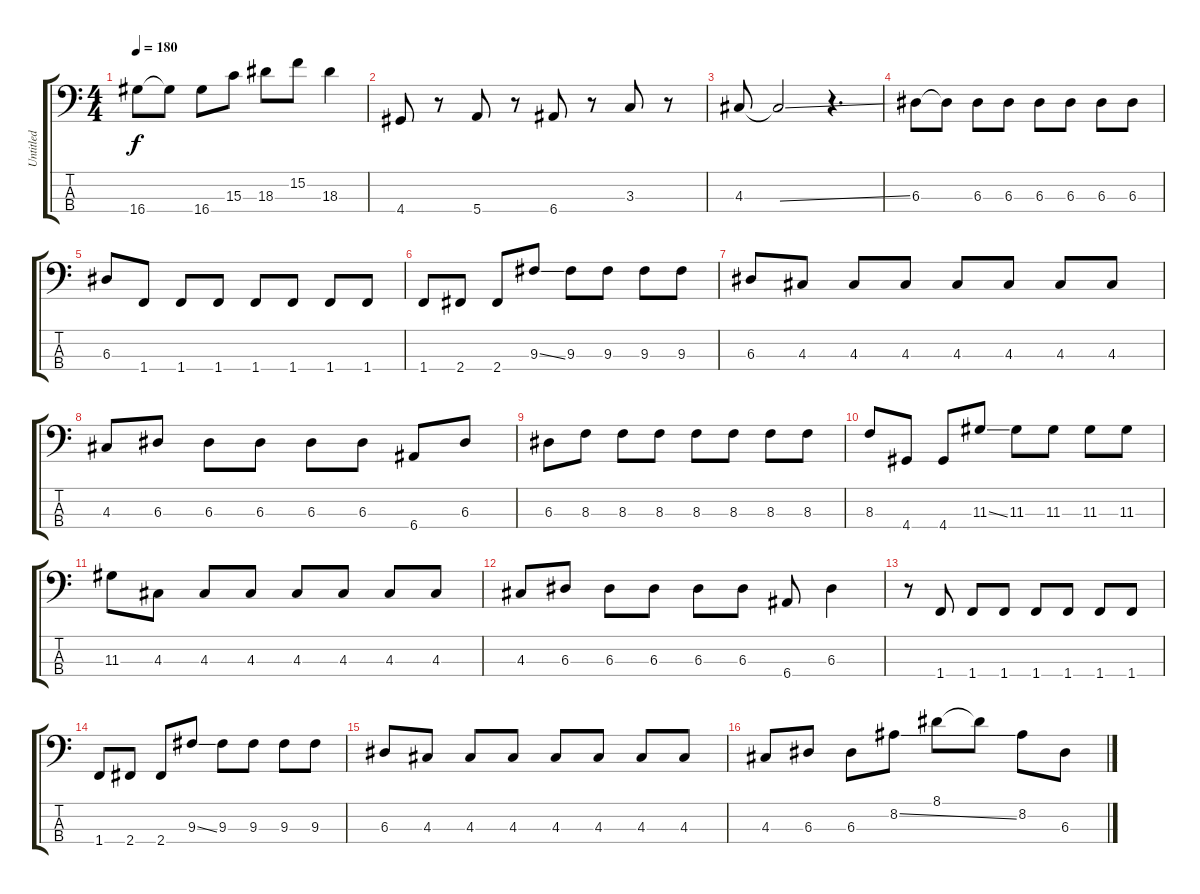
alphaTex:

\track ("Untitled" "Untitled") {instrument electricbassfinger}
\staff {score tabs}
\tuning (G2 D2 A1 E1) {hide}
\ts (4 4)
\tempo 180
\clef f4
\ks c
16.4.8{dy f} 16.4{t}.8 16.4.8 15.3.8 18.3.8 15.2.8 18.3.4 |
4.4.8 r.8 5.4.8 r.8 6.4.8 r.8 3.3.8 r.8 |
4.3.8 4.3{ss t}.2 r.4{d} |
6.3.8 6.3{t}.8 6.3.8 6.3.8 6.3.8 6.3.8 6.3.8 6.3.8 |
6.3.8 1.4.8 1.4.8 1.4.8 1.4.8 1.4.8 1.4.8 1.4.8 |
1.4.8 2.4.8 2.4.8 9.3{ss}.8 9.3.8 9.3.8 9.3.8 9.3.8 |
6.3.8 4.3.8 4.3.8 4.3.8 4.3.8 4.3.8 4.3.8 4.3.8 |
4.3.8 6.3.8 6.3.8 6.3.8 6.3.8 6.3.8 6.4.8 6.3.8 |
6.3.8 8.3.8 8.3.8 8.3.8 8.3.8 8.3.8 8.3.8 8.3.8 |
8.3.8 4.4.8 4.4.8 11.3{ss}.8 11.3.8 11.3.8 11.3.8 11.3.8 |
11.3.8 4.3.8 4.3.8 4.3.8 4.3.8 4.3.8 4.3.8 4.3.8 |
4.3.8 6.3.8 6.3.8 6.3.8 6.3.8 6.3.8 6.4.8 6.3.4 |
r.8 1.4.8 1.4.8 1.4.8 1.4.8 1.4.8 1.4.8 1.4.8 |
1.4.8 2.4.8 2.4.8 9.3{ss}.8 9.3.8 9.3.8 9.3.8 9.3.8 |
6.3.8 4.3.8 4.3.8 4.3.8 4.3.8 4.3.8 4.3.8 4.3.8 |
4.3.8 6.3.8 6.3.8 8.2{ss}.8 8.1.8 8.1{t}.8 8.2.8 6.3.8
